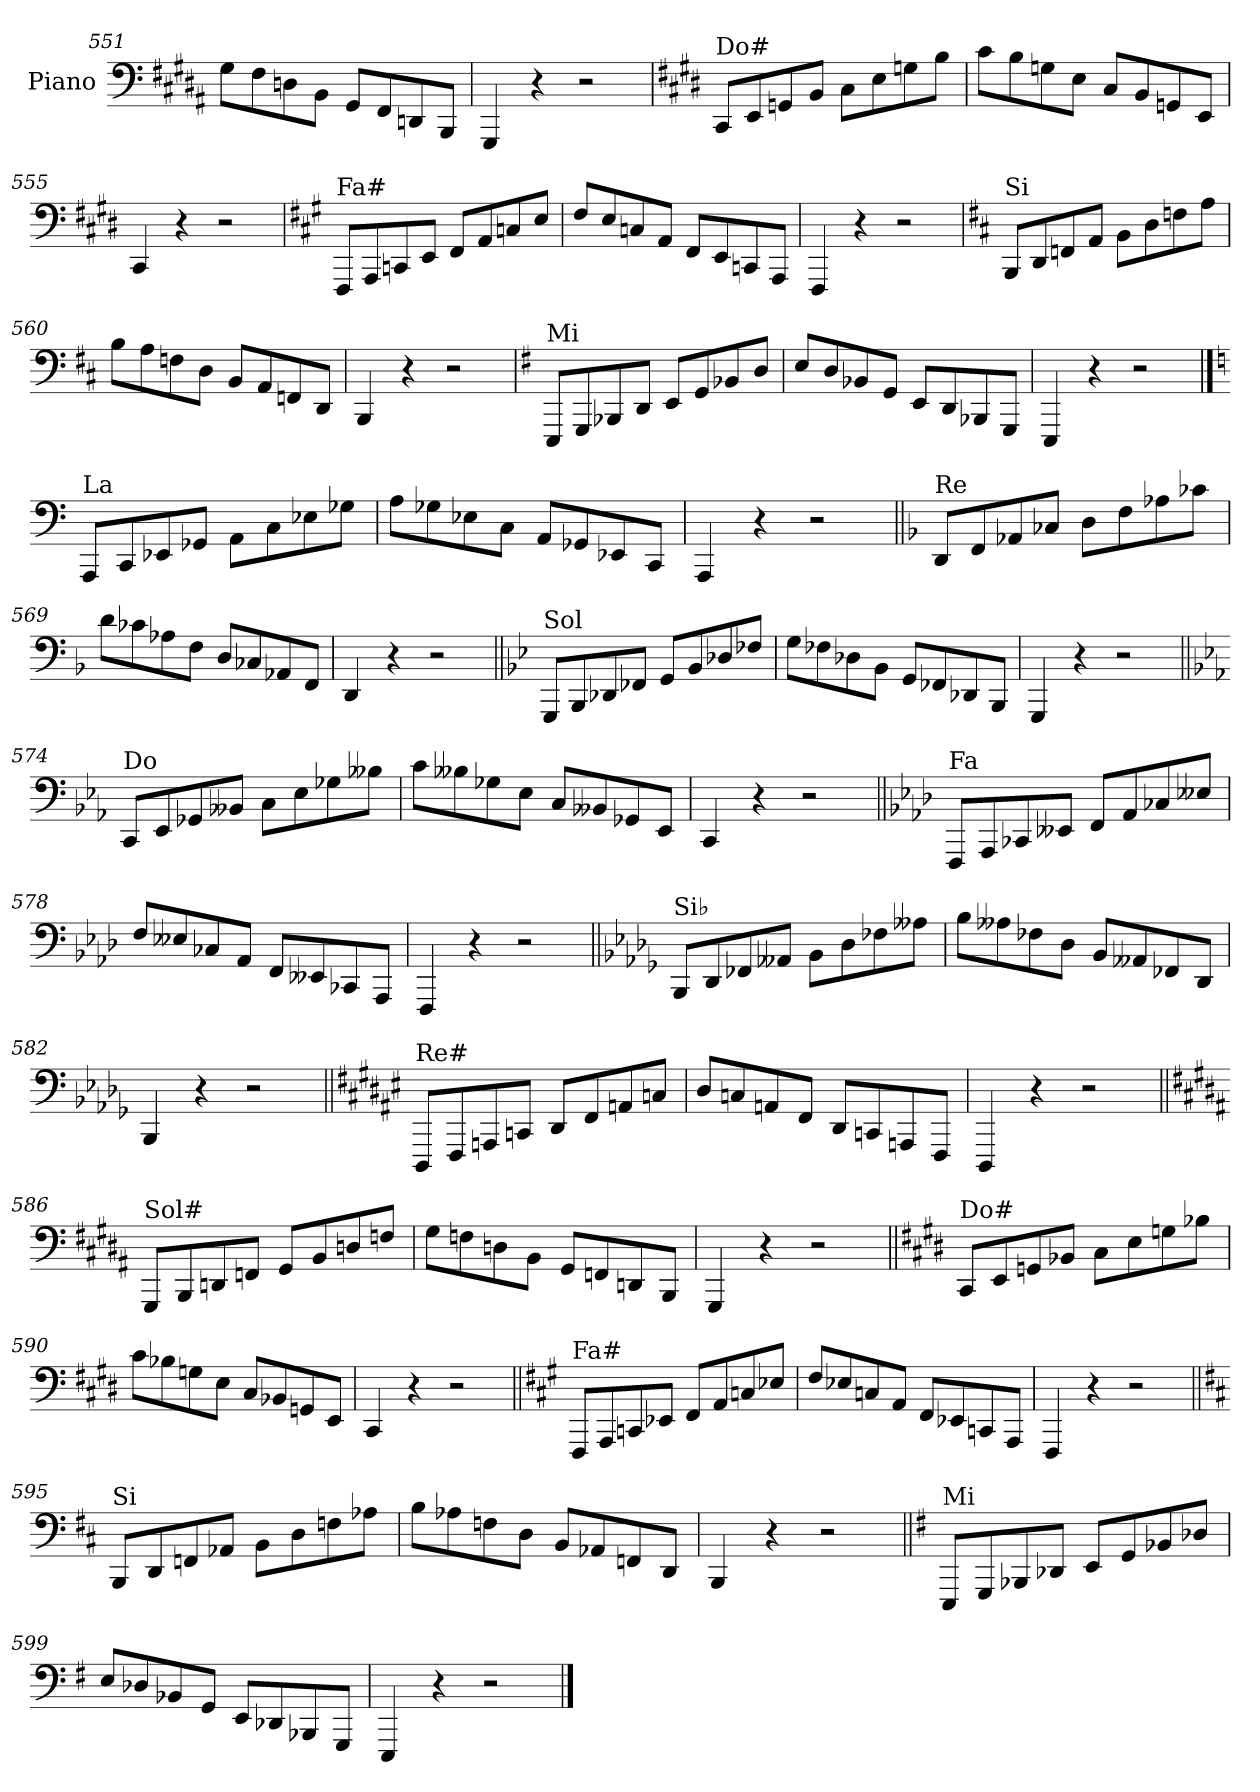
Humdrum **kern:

**kern
*part1
*staff1
*I"Piano
*I'Pno.
*clefF4
*k[f#c#g#d#a#]
=551
8G#\L
8F#\
8Dn\
8BB\J
8GG#/L
8FF#/
8DDn/
8BBB/J
=552
4GGG#/
4r
2r
!!LO:LB:g=z
=553
*k[f#c#g#d#]
!LO:TX:a:t=Do#
8CC#/L
8EE/
8GGn/
8BB/J
8C#\L
8E\
8Gn\
8B\J
=554
8c#\L
8B\
8Gn\
8E\J
8C#/L
8BB/
8GGn/
8EE/J
=555
4CC#/
4r
2r
=556
*k[f#c#g#]
!LO:TX:a:t=Fa#
8FFF#/L
8AAA/
8CCn/
8EE/J
8FF#/L
8AA/
8Cn/
8E/J
=557
8F#/L
8E/
8Cn/
8AA/J
8FF#/L
8EE/
8CCn/
8AAA/J
=558
4FFF#/
4r
2r
!!LO:LB:g=z
=559
*k[f#c#]
!LO:TX:a:t=Si
8BBB/L
8DD/
8FFn/
8AA/J
8BB\L
8D\
8Fn\
8A\J
=560
8B\L
8A\
8Fn\
8D\J
8BB/L
8AA/
8FFn/
8DD/J
=561
4BBB/
4r
2r
=562
*k[f#]
!LO:TX:a:t=Mi
8EEE/L
8GGG/
8BBB-X/
8DD/J
8EE/L
8GG/
8BB-X/
8D/J
=563
8E/L
8D/
8BB-X/
8GG/J
8EE/L
8DD/
8BBB-X/
8GGG/J
=564
4EEE/
4r
2r
!!LO:PB:g=z
==565
*k[]
!LO:TX:a:t=La
8AAA/L
8CC/
8EE-X/
8GG-X/J
8AA\L
8C\
8E-X\
8G-X\J
=566
8A\L
8G-X\
8E-X\
8C\J
8AA/L
8GG-X/
8EE-X/
8CC/J
=567
4AAA/
4r
2r
=568||
*k[b-]
!LO:TX:a:t=Re
8DD/L
8FF/
8AA-X/
8C-X/J
8D\L
8F\
8A-X\
8c-X\J
=569
8d\L
8c-X\
8A-X\
8F\J
8D/L
8C-X/
8AA-X/
8FF/J
=570
4DD/
4r
2r
!!LO:LB:g=z
=571||
*k[b-e-]
!LO:TX:a:t=Sol
8GGG/L
8BBB-/
8DD-X/
8FF-X/J
8GG/L
8BB-/
8D-X/
8F-X/J
=572
8G\L
8F-X\
8D-X\
8BB-\J
8GG/L
8FF-X/
8DD-X/
8BBB-/J
=573
4GGG/
4r
2r
=574||
*k[b-e-a-]
!LO:TX:a:t=Do
8CC/L
8EE-/
8GG-X/
8BB--X/J
8C\L
8E-\
8G-X\
8B--X\J
=575
8c\L
8B--X\
8G-X\
8E-\J
8C/L
8BB--X/
8GG-X/
8EE-/J
=576
4CC/
4r
2r
!!LO:LB:g=z
=577||
*k[b-e-a-d-]
!LO:TX:a:t=Fa
8FFF/L
8AAA-/
8CC-X/
8EE--X/J
8FF/L
8AA-/
8C-X/
8E--X/J
=578
8F/L
8E--X/
8C-X/
8AA-/J
8FF/L
8EE--X/
8CC-X/
8AAA-/J
=579
4FFF/
4r
2r
=580||
*k[b-e-a-d-g-]
!LO:TX:a:t=Si♭
8BBB-/L
8DD-/
8FF-X/
8AA--X/J
8BB-\L
8D-\
8F-X\
8A--X\J
=581
8B-\L
8A--X\
8F-X\
8D-\J
8BB-/L
8AA--X/
8FF-X/
8DD-/J
=582
4BBB-/
4r
2r
!!LO:LB:g=z
=583||
*k[f#c#g#d#a#e#]
!LO:TX:a:t=Re#
8DDD#/L
8FFF#/
8AAAn/
8CCn/J
8DD#/L
8FF#/
8AAn/
8Cn/J
=584
8D#/L
8Cn/
8AAn/
8FF#/J
8DD#/L
8CCn/
8AAAn/
8FFF#/J
=585
4DDD#/
4r
2r
=586||
*k[f#c#g#d#a#]
!LO:TX:a:t=Sol#
8GGG#/L
8BBB/
8DDn/
8FFn/J
8GG#/L
8BB/
8Dn/
8Fn/J
=587
8G#\L
8Fn\
8Dn\
8BB\J
8GG#/L
8FFn/
8DDn/
8BBB/J
=588
4GGG#/
4r
2r
!!LO:LB:g=z
=589||
*k[f#c#g#d#]
!LO:TX:a:t=Do#
8CC#/L
8EE/
8GGn/
8BB-X/J
8C#\L
8E\
8Gn\
8B-X\J
=590
8c#\L
8B-X\
8Gn\
8E\J
8C#/L
8BB-X/
8GGn/
8EE/J
=591
4CC#/
4r
2r
=592||
*k[f#c#g#]
!LO:TX:a:t=Fa#
8FFF#/L
8AAA/
8CCn/
8EE-X/J
8FF#/L
8AA/
8Cn/
8E-X/J
=593
8F#/L
8E-X/
8Cn/
8AA/J
8FF#/L
8EE-X/
8CCn/
8AAA/J
=594
4FFF#/
4r
2r
!!LO:LB:g=z
=595||
*k[f#c#]
!LO:TX:a:t=Si
8BBB/L
8DD/
8FFn/
8AA-X/J
8BB\L
8D\
8Fn\
8A-X\J
=596
8B\L
8A-X\
8Fn\
8D\J
8BB/L
8AA-X/
8FFn/
8DD/J
=597
4BBB/
4r
2r
=598||
*k[f#]
!LO:TX:a:t=Mi
8EEE/L
8GGG/
8BBB-X/
8DD-X/J
8EE/L
8GG/
8BB-X/
8D-X/J
=599
8E/L
8D-X/
8BB-X/
8GG/J
8EE/L
8DD-X/
8BBB-X/
8GGG/J
=600
4EEE/
4r
2r
==
*-
